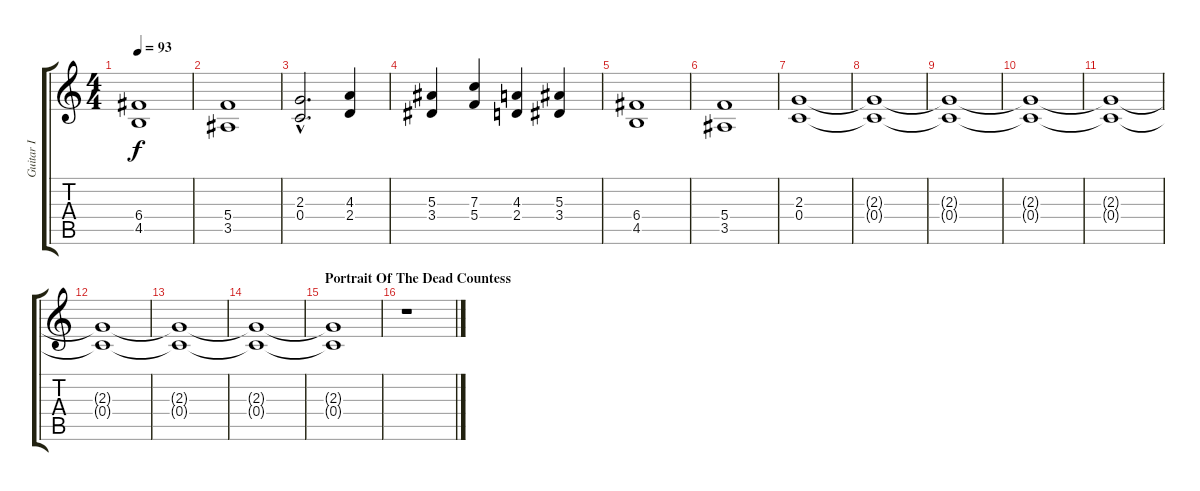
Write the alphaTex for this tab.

\track ("Guitar I" "Guitar I") {instrument distortionguitar}
\staff {score tabs}
\tuning (D4 A3 F3 C3 G2 D2) {hide}
\ts (4 4)
\tempo 93
\clef g2
\ks c
(6.4 4.5).1{dy f} |
(5.4 3.5).1 |
(2.3{hac} 0.4{hac}).2{d} (4.3 2.4).4 |
(5.3 3.4).4 (7.3 5.4).4 (4.3 2.4).4 (5.3 3.4).4 |
(6.4 4.5).1 |
(5.4 3.5).1 |
(2.3 0.4).1 |
(2.3{t} 0.4{t}).1 |
(2.3{t} 0.4{t}).1 |
(2.3{t} 0.4{t}).1 |
(2.3{t} 0.4{t}).1{volume 12} |
(2.3{t} 0.4{t}).1{volume 11} |
(2.3{t} 0.4{t}).1{volume 10} |
(2.3{t} 0.4{t}).1{volume 9} |
\section ("" "Portrait Of The Dead Countess")
(2.3{t} 0.4{t}).1{volume 8} |
r.1
